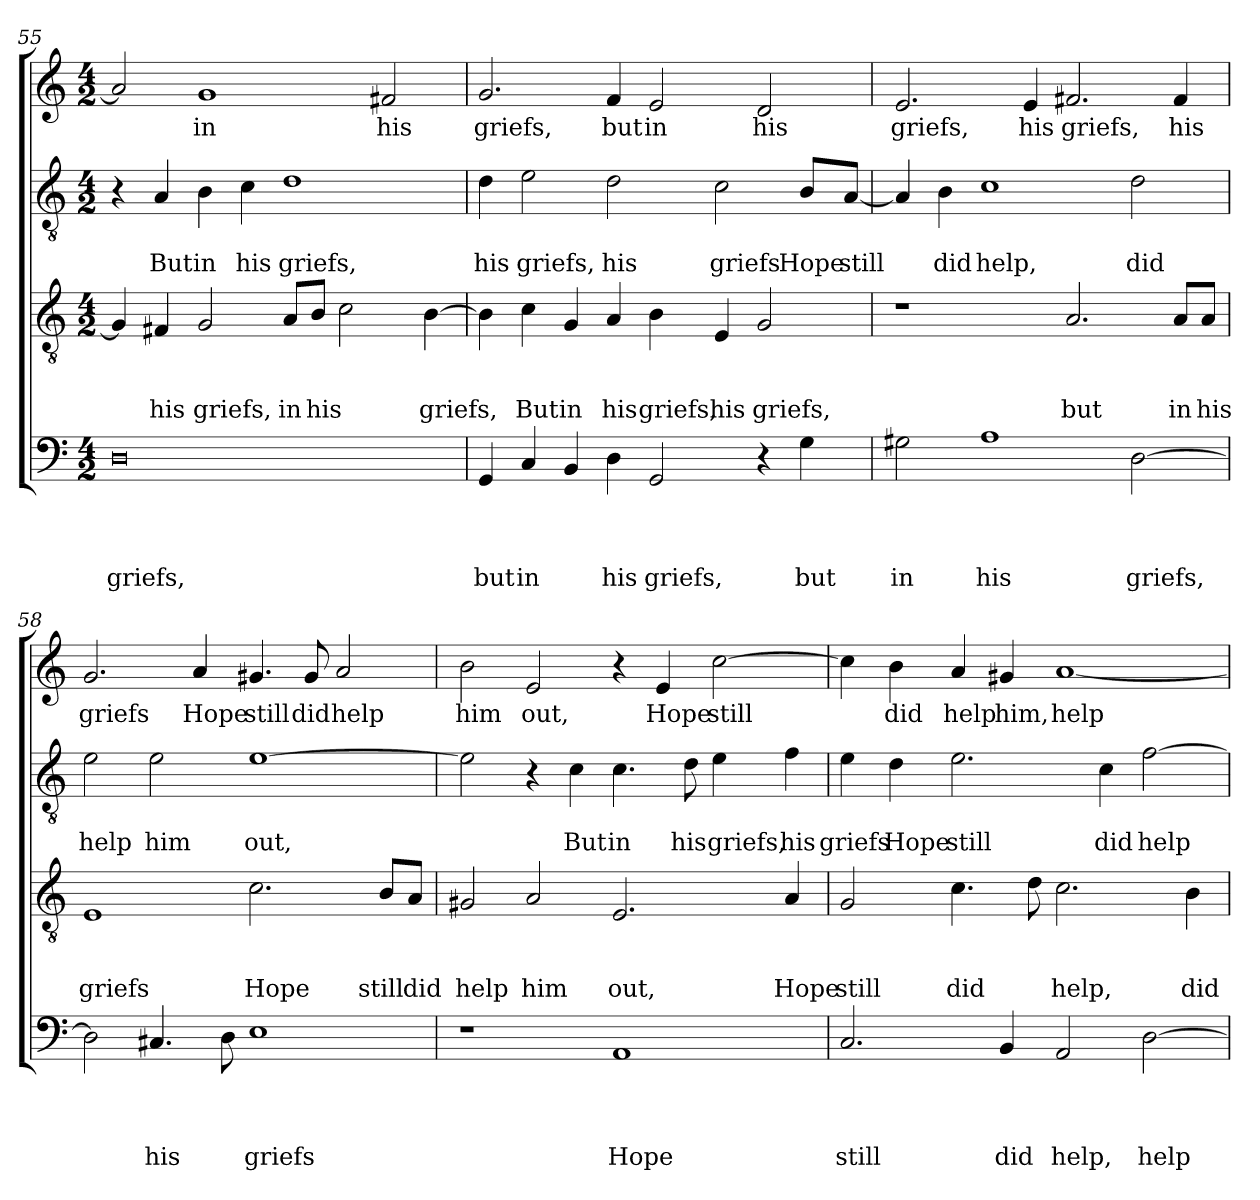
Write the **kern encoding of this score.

**kern	**text	**text	**text	**text	**kern	**text	**text	**text	**kern	**text	**text	**kern	**text
*part4	*part4	*part4	*part4	*part4	*part3	*part3	*part3	*part3	*part2	*part2	*part2	*part1	*part1
*staff4	*staff4	*staff4	*staff4	*staff4	*staff3	*staff3	*staff3	*staff3	*staff2	*staff2	*staff2	*staff1	*staff1
!!LO:PB:g=z
*clefF4	*	*	*	*	*clefGv2	*	*	*	*clefGv2	*	*	*clefG2	*
*k[]	*	*	*	*	*k[]	*	*	*	*k[]	*	*	*k[]	*
*C:	*	*	*	*	*C:	*	*	*	*C:	*	*	*C:	*
*M4/2	*	*	*	*	*M4/2	*	*	*	*M4/2	*	*	*M4/2	*
=55	=55	=55	=55	=55	=55	=55	=55	=55	=55	=55	=55	=55	=55
!	!	!	!	!LO:LY:b	!	!	!	!	!	!	!	!	!
0D	.	.	.	griefs,	4G/]	.	.	.	4r	.	.	2a/]	.
!	!	!	!	!	!	!	!	!LO:LY:b	!	!	!LO:LY:b	!	!
.	.	.	.	.	4F#X/	.	.	his	4A/	.	But	.	.
!	!	!	!	!	!	!	!	!LO:LY:b	!	!	!LO:LY:b	!	!LO:LY:b
.	.	.	.	.	2G/	.	.	griefs,	4B\	.	in	1g	in
!	!	!	!	!	!	!	!	!	!	!	!LO:LY:b	!	!
.	.	.	.	.	.	.	.	.	4c\	.	his	.	.
!	!	!	!	!	!	!	!	!LO:LY:b	!	!	!LO:LY:b	!	!
.	.	.	.	.	8A/L	.	.	in	1d	.	griefs,	.	.
!	!	!	!	!	!	!	!	!LO:LY:b	!	!	!	!	!
.	.	.	.	.	8B/J	.	.	his	.	.	.	.	.
.	.	.	.	.	2c\	.	.	.	.	.	.	.	.
!	!	!	!	!	!	!	!	!	!	!	!	!	!LO:LY:b
.	.	.	.	.	.	.	.	.	.	.	.	2f#X/	his
!	!	!	!	!	!	!	!	!LO:LY:b	!	!	!	!	!
.	.	.	.	.	[4B\	.	.	griefs,	.	.	.	.	.
=56	=56	=56	=56	=56	=56	=56	=56	=56	=56	=56	=56	=56	=56
!	!	!	!	!LO:LY:b	!	!	!	!	!	!	!LO:LY:b	!	!LO:LY:b
4GG/	.	.	.	but	4B\]	.	.	.	4d\	.	his	2.g/	griefs,
!	!	!	!	!LO:LY:b	!	!	!	!LO:LY:b	!	!	!LO:LY:b	!	!
4C/	.	.	.	in	4c\	.	.	But	2e\	.	griefs,	.	.
!	!	!	!	!	!	!	!	!LO:LY:b	!	!	!	!	!
4BB/	.	.	.	.	4G/	.	.	in	.	.	.	.	.
!	!	!	!	!LO:LY:b	!	!	!	!LO:LY:b	!	!	!LO:LY:b	!	!LO:LY:b
4D\	.	.	.	his	4A/	.	.	his	2d\	.	his	4f/	but
!	!	!	!	!LO:LY:b	!	!	!	!LO:LY:b	!	!	!	!	!LO:LY:b
2GG/	.	.	.	griefs,	4B\	.	.	griefs,	.	.	.	2e/	in
!	!	!	!	!	!	!	!	!LO:LY:b	!	!	!LO:LY:b	!	!
.	.	.	.	.	4E/	.	.	his	2c\	.	griefs	.	.
!	!	!	!	!	!	!	!	!LO:LY:b	!	!	!	!	!LO:LY:b
4r	.	.	.	.	2G/	.	.	griefs,	.	.	.	2d/	his
!	!	!	!	!LO:LY:b	!	!	!	!	!	!	!LO:LY:b	!	!
4G\	.	.	.	but	.	.	.	.	8B/L	.	Hope	.	.
!	!	!	!	!	!	!	!	!	!	!	!LO:LY:b	!	!
.	.	.	.	.	.	.	.	.	[8A/J	.	still	.	.
=57	=57	=57	=57	=57	=57	=57	=57	=57	=57	=57	=57	=57	=57
!	!	!	!	!LO:LY:b	!	!	!	!	!	!	!	!	!LO:LY:b
2G#X\	.	.	.	in	1r	.	.	.	4A/]	.	.	2.e/	griefs,
!	!	!	!	!	!	!	!	!	!	!	!LO:LY:b	!	!
.	.	.	.	.	.	.	.	.	4B\	.	did	.	.
!	!	!	!	!LO:LY:b	!	!	!	!	!	!	!LO:LY:b	!	!
1A	.	.	.	his	.	.	.	.	1c	.	help,	.	.
!	!	!	!	!	!	!	!	!	!	!	!	!	!LO:LY:b
.	.	.	.	.	.	.	.	.	.	.	.	4e/	his
!	!	!	!	!	!	!	!	!LO:LY:b	!	!	!	!	!LO:LY:b
.	.	.	.	.	2.A/	.	.	but	.	.	.	2.f#X/	griefs,
!	!	!	!	!LO:LY:b	!	!	!	!	!	!	!LO:LY:b	!	!
[2D\	.	.	.	griefs,	.	.	.	.	2d\	.	did	.	.
!	!	!	!	!	!	!	!	!LO:LY:b	!	!	!	!	!LO:LY:b
.	.	.	.	.	8A/L	.	.	in	.	.	.	4f#/	his
!	!	!	!	!	!	!	!	!LO:LY:b	!	!	!	!	!
.	.	.	.	.	8A/J	.	.	his	.	.	.	.	.
!!LO:LB:g=z
=58	=58	=58	=58	=58	=58	=58	=58	=58	=58	=58	=58	=58	=58
!	!	!	!	!	!	!	!	!LO:LY:b	!	!	!LO:LY:b	!	!LO:LY:b
2D\]	.	.	.	.	1E	.	.	griefs	2e\	.	help	2.g/	griefs
!	!	!	!	!LO:LY:b	!	!	!	!	!	!	!LO:LY:b	!	!
4.C#X/	.	.	.	his	.	.	.	.	2e\	.	him	.	.
!	!	!	!	!	!	!	!	!	!	!	!	!	!LO:LY:b
.	.	.	.	.	.	.	.	.	.	.	.	4a/	Hope
8D\	.	.	.	.	.	.	.	.	.	.	.	.	.
!	!	!	!	!LO:LY:b	!	!	!	!LO:LY:b	!	!	!LO:LY:b	!	!LO:LY:b
1E	.	.	.	griefs	2.c\	.	.	Hope	[1e	.	out,	4.g#X/	still
!	!	!	!	!	!	!	!	!	!	!	!	!	!LO:LY:b
.	.	.	.	.	.	.	.	.	.	.	.	8g#/	did
!	!	!	!	!	!	!	!	!	!	!	!	!	!LO:LY:b
.	.	.	.	.	.	.	.	.	.	.	.	2a/	help
!	!	!	!	!	!	!	!	!LO:LY:b	!	!	!	!	!
.	.	.	.	.	8B/L	.	.	still	.	.	.	.	.
!	!	!	!	!	!	!	!	!LO:LY:b	!	!	!	!	!
.	.	.	.	.	8A/J	.	.	did	.	.	.	.	.
=59	=59	=59	=59	=59	=59	=59	=59	=59	=59	=59	=59	=59	=59
!	!	!	!	!	!	!	!	!LO:LY:b	!	!	!	!	!LO:LY:b
1r	.	.	.	.	2G#X/	.	.	help	2e\]	.	.	2b\	him
!	!	!	!	!	!	!	!	!LO:LY:b	!	!	!	!	!LO:LY:b
.	.	.	.	.	2A/	.	.	him	4r	.	.	2e/	out,
!	!	!	!	!	!	!	!	!	!	!	!LO:LY:b	!	!
.	.	.	.	.	.	.	.	.	4c\	.	But	.	.
!	!	!	!	!LO:LY:b	!	!	!	!LO:LY:b	!	!	!LO:LY:b	!	!
1AA	.	.	.	Hope	2.E/	.	.	out,	4.c\	.	in	4r	.
!	!	!	!	!	!	!	!	!	!	!	!	!	!LO:LY:b
.	.	.	.	.	.	.	.	.	.	.	.	4e/	Hope
!	!	!	!	!	!	!	!	!	!	!	!LO:LY:b	!	!
.	.	.	.	.	.	.	.	.	8d\	.	his	.	.
!	!	!	!	!	!	!	!	!	!	!	!LO:LY:b	!	!LO:LY:b
.	.	.	.	.	.	.	.	.	4e\	.	griefs,	[2cc\	still
!	!	!	!	!	!	!	!	!LO:LY:b	!	!	!LO:LY:b	!	!
.	.	.	.	.	4A/	.	.	Hope	4f\	.	his	.	.
=60	=60	=60	=60	=60	=60	=60	=60	=60	=60	=60	=60	=60	=60
!	!	!	!	!LO:LY:b	!	!	!	!LO:LY:b	!	!	!LO:LY:b	!	!
2.C/	.	.	.	still	2G/	.	.	still	4e\	.	griefs	4cc\]	.
!	!	!	!	!	!	!	!	!	!	!	!LO:LY:b	!	!LO:LY:b
.	.	.	.	.	.	.	.	.	4d\	.	Hope	4b\	did
!	!	!	!	!	!	!	!	!LO:LY:b	!	!	!LO:LY:b	!	!LO:LY:b
.	.	.	.	.	4.c\	.	.	did	2.e\	.	still	4a/	help
!	!	!	!	!LO:LY:b	!	!	!	!	!	!	!	!	!LO:LY:b
4BB/	.	.	.	did	.	.	.	.	.	.	.	4g#X/	him,
.	.	.	.	.	8d\	.	.	.	.	.	.	.	.
!	!	!	!	!LO:LY:b	!	!	!	!LO:LY:b	!	!	!	!	!LO:LY:b
2AA/	.	.	.	help,	2.c\	.	.	help,	.	.	.	[1a	help
!	!	!	!	!	!	!	!	!	!	!	!LO:LY:b	!	!
.	.	.	.	.	.	.	.	.	4c\	.	did	.	.
!	!	!	!	!LO:LY:b	!	!	!	!	!	!	!LO:LY:b	!	!
[2D\	.	.	.	help	.	.	.	.	[2f\	.	help	.	.
!	!	!	!	!	!	!	!	!LO:LY:b	!	!	!	!	!
.	.	.	.	.	4B\	.	.	did	.	.	.	.	.
=	=	=	=	=	=	=	=	=	=	=	=	=	=
*-	*-	*-	*-	*-	*-	*-	*-	*-	*-	*-	*-	*-	*-
